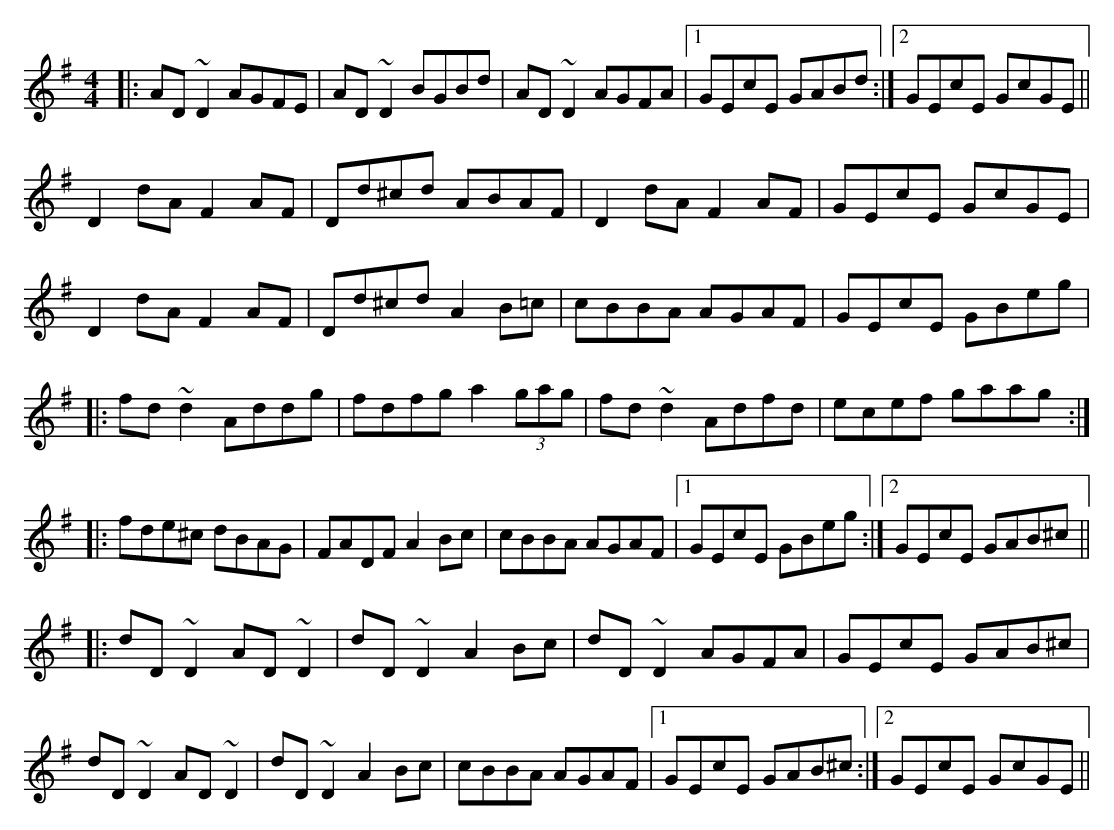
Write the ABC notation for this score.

X:1
M:4/4
K:Dmix
|:AD~D2 AGFE|AD~D2 BGBd|AD~D2 AGFA|1 GEcE GABd:|2 GEcE GcGE||
D2dA F2AF|Dd^cd ABAF|D2dA F2AF|GEcE GcGE|
D2dA F2AF|Dd^cd A2B=c|cBBA AGAF|GEcE GBeg|
|:fd~d2 Addg|fdfg a2(3gag|fd~d2 Adfd|ecef gaag:|
|:fde^c dBAG|FADF A2Bc|cBBA AGAF|1 GEcE GBeg:|2 GEcE GAB^c||
|:dD~D2 AD~D2|dD~D2 A2Bc|dD~D2 AGFA|GEcE GAB^c|
dD~D2 AD~D2|dD~D2 A2Bc|cBBA AGAF|1 GEcE GAB^c:|2 GEcE GcGE||
